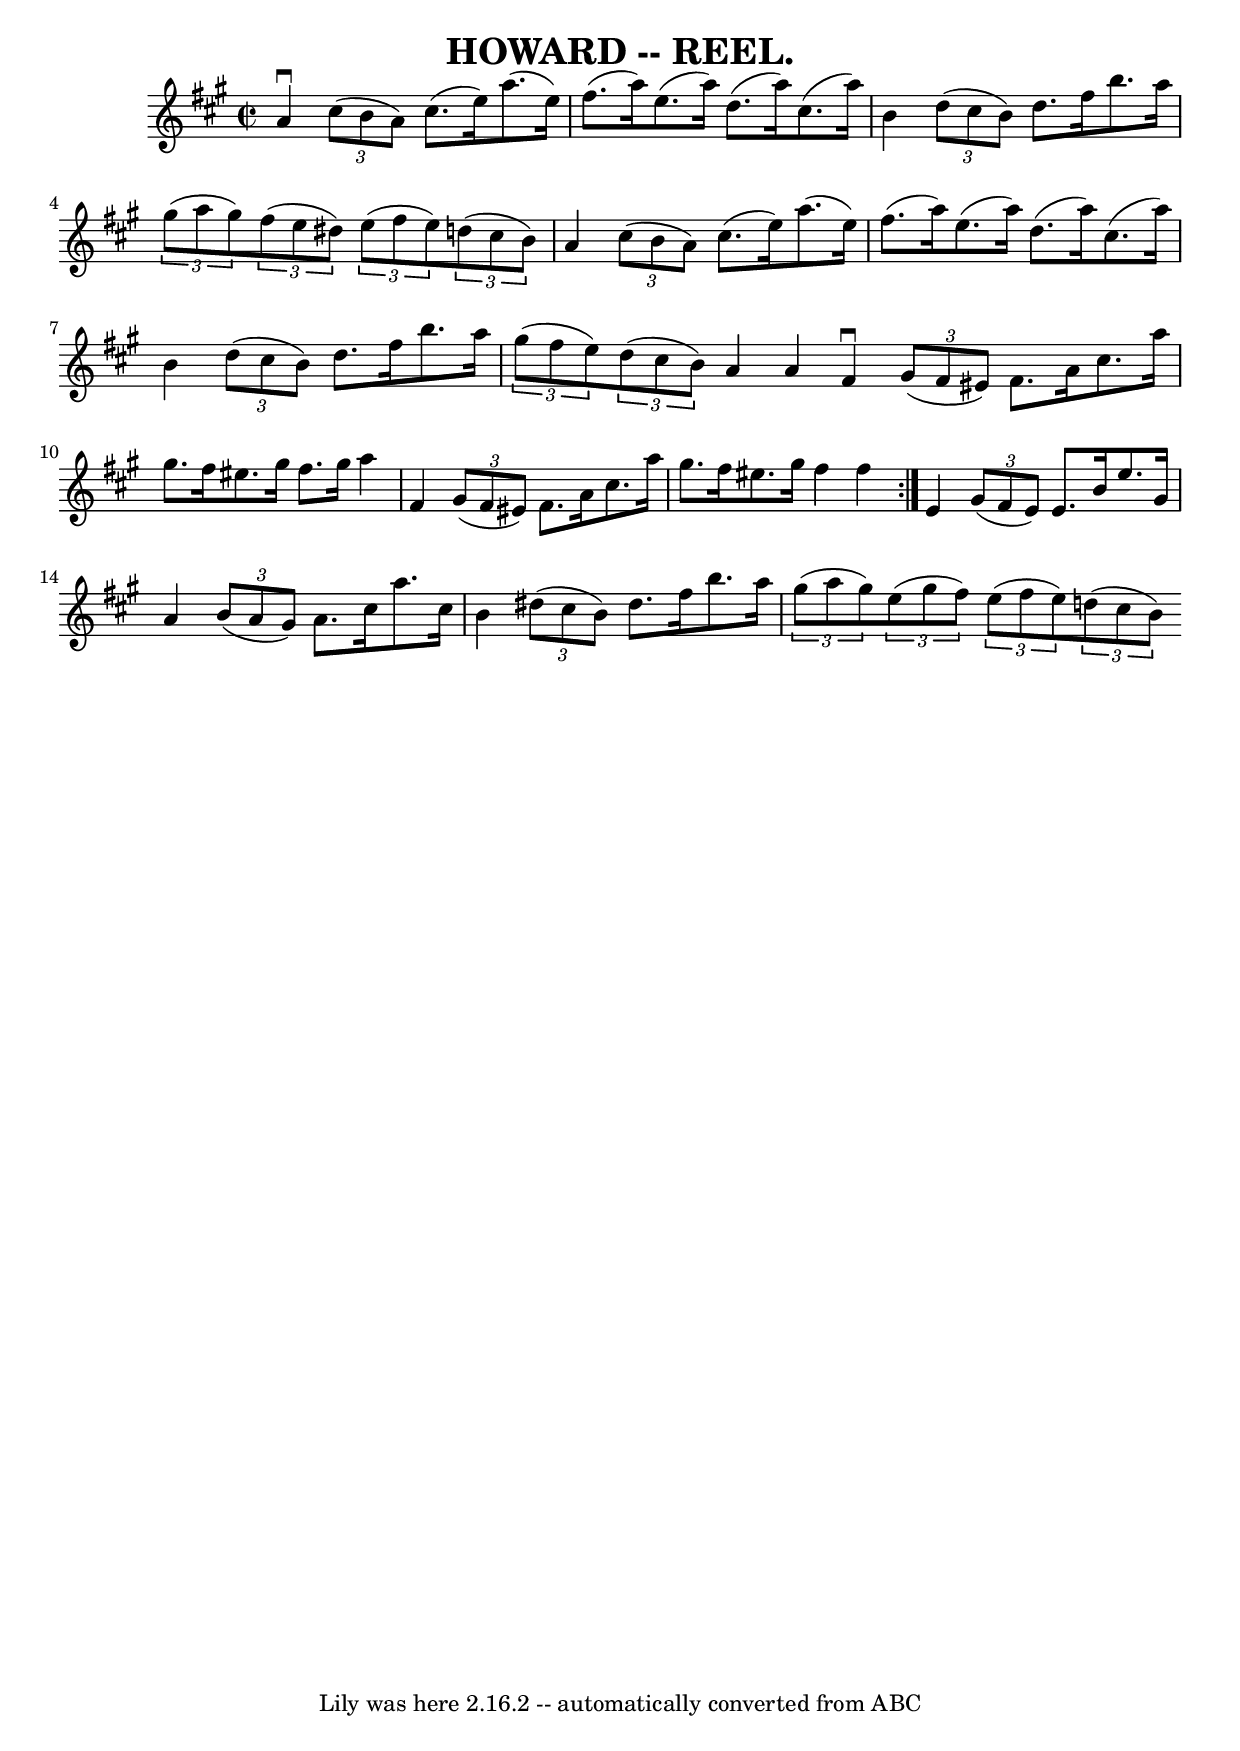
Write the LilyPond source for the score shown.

\version "2.16.2"
\include "Mammoth.ily"
\header {
  %% book = "Coles"
 crossRefNumber = "13"
 footnotes = ""
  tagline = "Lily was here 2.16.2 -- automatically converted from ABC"
  title = "HOWARD -- REEL."

}
voicedefault =  {



  \repeat volta 2 {

    \override Staff.TimeSignature #'style = #'C
    \time 2/2 
    \key a \major
 a'4^\downbow   \times 2/3 { cs''8 (b'8 a'8 
				)  			      } cs''8. (e''16) a''8. (e''16)  |
 fs''8. ( a''16) e''8. (a''16) d''8. (a''16) cs''8. (a''16)   |
 b'4    \times 2/3 { d''8 (cs''8 b'8) 
		      } d''8. fs''16 b''8. a''16   |
    \times 2/3 { gs''8 (a''8 gs''8  
		) 
	       }   \times 2/3 { fs''8 (e''8 ds''8) 
			      }   \times 2/3 { e''8 (
					 fs''8 e''8) 
					     }   \times 2/3 { d''!8 (cs''8 b'8)  							    }  |
    
 a'4    \times 2/3 { cs''8 (b'8 a'8) 
		      } cs''8. (e''16) a''8. (e''16)  |
 fs''8. (a''16) e''8. (a''16) d''8. (a''16) cs''8. (a''16)  |
 b'4    \times 2/3 {   
 d''8 (cs''8 b'8)      } d''8. fs''16 b''8. a''16   |
    
    \times 2/3 { gs''8 (fs''8 e''8) 
	       }   \times 2/3 { d''8 (cs''8 
				b'8)  			      } a'4 a'4  \bar "| |" fs'4^\downbow   \times 2/3 { gs'8 
										 (fs'8 es'8)  									       } fs'8. a'16 cs''8. a''16   |
 gs''8. fs''16 es''8. gs''16 fs''8. gs''16 a''4    |
 fs'4    \times 2/3 { gs'8 (fs'8 es'8) 
			} fs'8. a'16 cs''8. a''16   |
 gs''8. fs''16 es''8. gs''16   
 fs''4 fs''4  
  } e'4    \times 2/3 { gs'8 (fs'8 e'8) 
		      } e'8. b'16 e''8. gs'16   |
 a'4    \times 2/3 { b'8 (a'8   
		 gs'8)  		    } a'8. cs''16 a''8. cs''16   |
 b'4    
  \times 2/3 { ds''8 (cs''8 b'8) 
	     } ds''8. fs''16 b''8. a''16   |
  \times 2/3 { gs''8 (a''8 gs''8) 
	     }   
  \times 2/3 { e''8 (gs''8 fs''8) 
	     }   \times 2/3 { e''8 (fs''8 
			 e''8) 
			    }   \times 2/3 { d''!8 (cs''8 b'8)  					   }   \bar " |."   

}

\score{
  <<

    \context Staff="default"
    {
      \voicedefault 
      
    }

  >>
  \layout {
    
  }
  \midi {
  }

}
